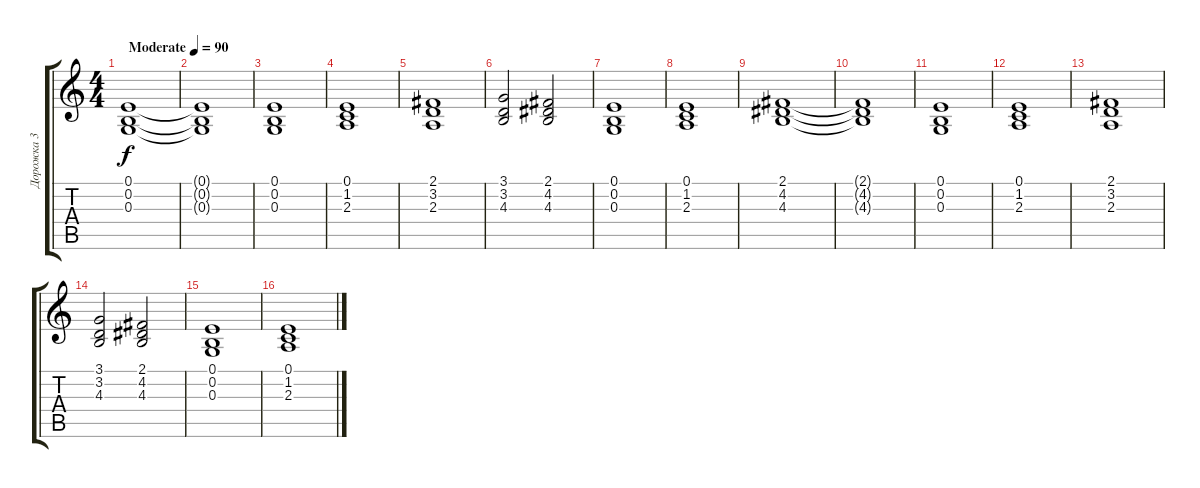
\track ("Дорожка 3" "Дорожка 3") {instrument tremolostrings}
\staff {score tabs}
\tuning (E4 B3 G3 D3 A2 E2) {hide}
\ts (4 4)
\tempo (90 "Moderate")
\clef g2
\ks aminor
(0.1 0.2 0.3).1{dy f instrument tremolostrings} |
(0.1{t} 0.2{t} 0.3{t}).1 |
(0.1 0.2 0.3).1 |
(0.1 1.2 2.3).1 |
(2.1 3.2 2.3).1 |
(3.1 3.2 4.3).2 (2.1 4.2 4.3).2 |
(0.1 0.2 0.3).1 |
(0.1 1.2 2.3).1 |
(2.1 4.2 4.3).1 |
(2.1{t} 4.2{t} 4.3{t}).1 |
(0.1 0.2 0.3).1 |
(0.1 1.2 2.3).1 |
(2.1 3.2 2.3).1 |
(3.1 3.2 4.3).2 (2.1 4.2 4.3).2 |
(0.1 0.2 0.3).1 |
(0.1 1.2 2.3).1
